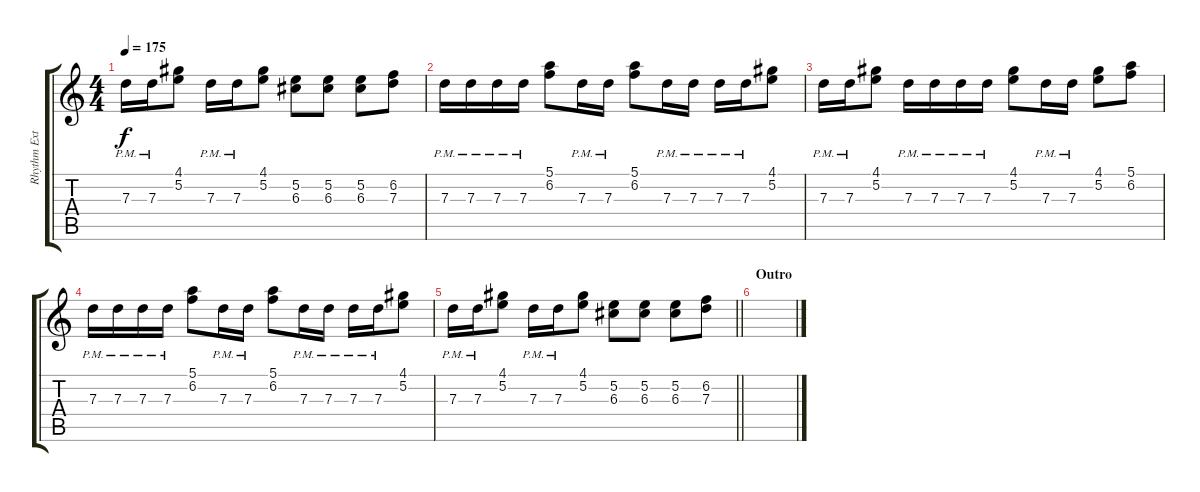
\track ("Rhythm Extra" "Rhythm Ext") {instrument distortionguitar}
\staff {score tabs}
\tuning (E4 B3 G3 D3 A2 D2) {hide}
\ts (4 4)
\tempo 175
\clef g2
\ks c
7.3{pm}.16{dy f} 7.3{pm}.16 (4.1 5.2).8 7.3{pm}.16 7.3{pm}.16 (4.1 5.2).8 (5.2 6.3).8 (5.2 6.3).8 (5.2 6.3).8 (6.2 7.3).8 |
7.3{pm}.16 7.3{pm}.16 7.3{pm}.16 7.3{pm}.16 (5.1 6.2).8 7.3{pm}.16 7.3{pm}.16 (5.1 6.2).8 7.3{pm}.16 7.3{pm}.16 7.3{pm}.16 7.3{pm}.16 (4.1 5.2).8 |
7.3{pm}.16 7.3{pm}.16 (4.1 5.2).8 7.3{pm}.16 7.3{pm}.16 7.3{pm}.16 7.3{pm}.16 (4.1 5.2).8 7.3{pm}.16 7.3{pm}.16 (4.1 5.2).8 (5.1 6.2).8 |
7.3{pm}.16 7.3{pm}.16 7.3{pm}.16 7.3{pm}.16 (5.1 6.2).8 7.3{pm}.16 7.3{pm}.16 (5.1 6.2).8 7.3{pm}.16 7.3{pm}.16 7.3{pm}.16 7.3{pm}.16 (4.1 5.2).8 |
\barLineRight lightlight
7.3{pm}.16 7.3{pm}.16 (4.1 5.2).8 7.3{pm}.16 7.3{pm}.16 (4.1 5.2).8 (5.2 6.3).8 (5.2 6.3).8 (5.2 6.3).8 (6.2 7.3).8 |
\section ("" "Outro")
